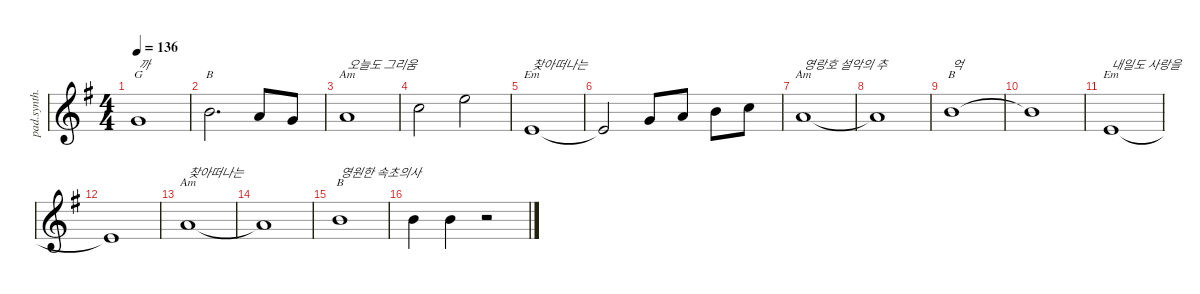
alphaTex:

\hideDynamics
\bracketExtendMode nobrackets
\track ("Keyboard - band" "pad.synth.") {instrument synthstrings1}
\staff {score}
\tuning (E4 B3 G3 D3 A2 E2)
\chord ("Em" 0 x x x x x) {showdiagram false showfingering false}
\chord ("Am" 5 x x x x x) {showdiagram false showfingering false}
\chord ("G" 3 x x x x x) {showdiagram false showfingering false}
\chord ("B" 7 x x x x x) {firstfret 7 showdiagram false showfingering false}
\ts (4 4)
\tempo 136
\clef g2
\ks eminor
3.1{acc forcenatural}.1{ch "G" txt "까" dy mf beam Up} |
7.1{acc forcenatural}.2{d ch "B" beam Down} 5.1{acc forcenatural}.8{beam Up} 3.1{acc forcenatural}.8{beam Up} |
5.1{acc forcenatural}.1{ch "Am" txt "오늘도 그리움" beam Up} |
8.1{acc forcenatural}.2{beam Down} 12.1{acc forcenatural}.2{beam Down} |
0.1{acc forcenatural}.1{ch "Em" txt "찾아떠나는" beam Up} |
0.1{t acc forcenatural}.2{beam Up} 3.1{acc forcenatural}.8{beam Up} 5.1{acc forcenatural}.8{beam Up} 7.1{acc forcenatural}.8{beam Down} 8.1{acc forcenatural}.8{beam Down} |
5.1{acc forcenatural}.1{ch "Am" txt "영랑호 설악의 추" beam Up} |
5.1{t acc forcenatural}.1{beam Up} |
7.1{acc forcenatural}.1{ch "B" txt "억" beam Down} |
7.1{t acc forcenatural}.1{beam Down} |
0.1{acc forcenatural}.1{ch "Em" txt "내일도 사랑을" beam Up} |
0.1{t acc forcenatural}.1{beam Up} |
5.1{acc forcenatural}.1{ch "Am" txt "찾아떠나는" beam Up} |
5.1{t acc forcenatural}.1{beam Up} |
7.1{acc forcenatural}.1{ch "B" txt "영원한 속초의사" beam Down} |
7.1{acc forcenatural}.4{beam Down} 7.1{acc forcenatural}.4{beam Down} r.2{beam Down}
